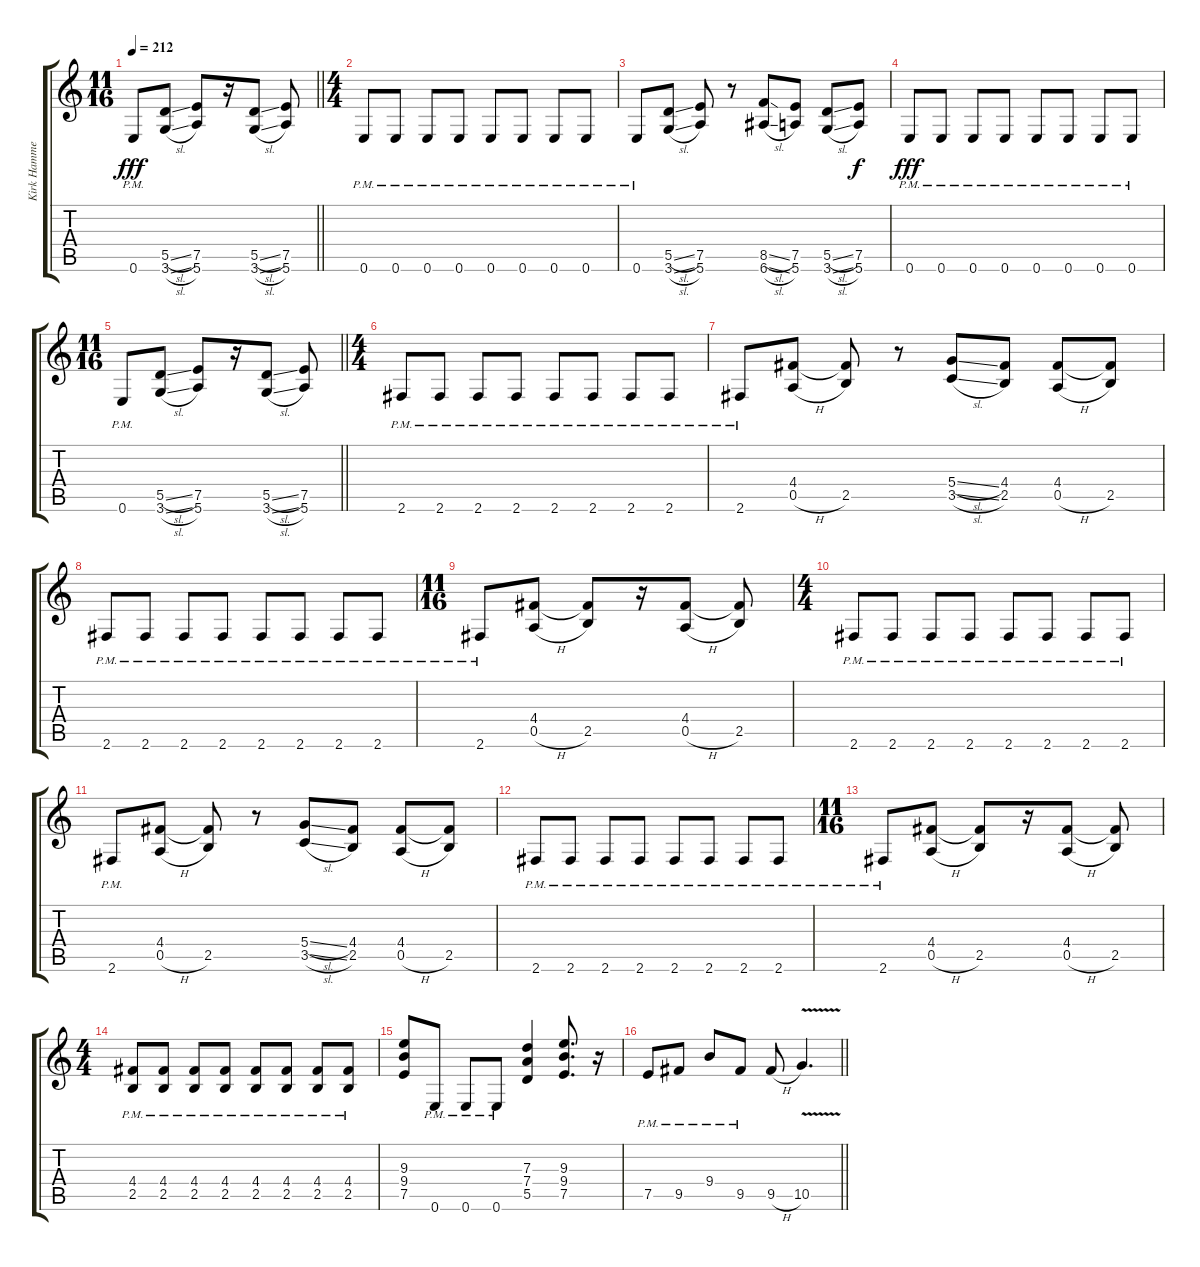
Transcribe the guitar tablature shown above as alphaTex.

\track ("Kirk Hammett" "Kirk Hamme") {instrument distortionguitar}
\staff {score tabs}
\tuning (E4 B3 G3 D3 A2 E2) {hide}
\ts (11 16)
\tempo 212
\clef g2
\barLineRight lightlight
\ks c
0.6{pm}.8{dy fff} (5.5{sl} 3.6{sl}).8 (7.5 5.6).8 r.16 (5.5{sl} 3.6{sl}).8 (7.5 5.6).8 |
\ts (4 4)
0.6{pm}.8 0.6{pm}.8 0.6{pm}.8 0.6{pm}.8 0.6{pm}.8 0.6{pm}.8 0.6{pm}.8 0.6{pm}.8 |
0.6{pm}.8 (5.5{sl} 3.6{sl}).8 (7.5 5.6).8 r.8 (8.5{sl} 6.6{sl}).8 (7.5 5.6).8 (5.5{sl} 3.6{sl}).8 (7.5 5.6).8{dy f} |
0.6{pm}.8{dy fff} 0.6{pm}.8 0.6{pm}.8 0.6{pm}.8 0.6{pm}.8 0.6{pm}.8 0.6{pm}.8 0.6{pm}.8 |
\ts (11 16)
\barLineRight lightlight
0.6{pm}.8 (5.5{sl} 3.6{sl}).8 (7.5 5.6).8 r.16 (5.5{sl} 3.6{sl}).8 (7.5 5.6).8 |
\ts (4 4)
2.6{pm}.8 2.6{pm}.8 2.6{pm}.8 2.6{pm}.8 2.6{pm}.8 2.6{pm}.8 2.6{pm}.8 2.6{pm}.8 |
2.6{pm}.8 (4.4 0.5{h}).8 (4.4{t} 2.5).8 r.8 (5.4{sl} 3.5{sl}).8 (4.4 2.5).8 (4.4 0.5{h}).8 (4.4{t} 2.5).8 |
2.6{pm}.8 2.6{pm}.8 2.6{pm}.8 2.6{pm}.8 2.6{pm}.8 2.6{pm}.8 2.6{pm}.8 2.6{pm}.8 |
\ts (11 16)
2.6{pm}.8 (4.4 0.5{h}).8 (4.4{t} 2.5).8 r.16 (4.4 0.5{h}).8 (4.4{t} 2.5).8 |
\ts (4 4)
2.6{pm}.8 2.6{pm}.8 2.6{pm}.8 2.6{pm}.8 2.6{pm}.8 2.6{pm}.8 2.6{pm}.8 2.6{pm}.8 |
2.6{pm}.8 (4.4 0.5{h}).8 (4.4{t} 2.5).8 r.8 (5.4{sl} 3.5{sl}).8 (4.4 2.5).8 (4.4 0.5{h}).8 (4.4{t} 2.5).8 |
2.6{pm}.8 2.6{pm}.8 2.6{pm}.8 2.6{pm}.8 2.6{pm}.8 2.6{pm}.8 2.6{pm}.8 2.6{pm}.8 |
\ts (11 16)
2.6{pm}.8 (4.4 0.5{h}).8 (4.4{t} 2.5).8 r.16 (4.4 0.5{h}).8 (4.4{t} 2.5).8 |
\ts (4 4)
(4.4{pm} 2.5{pm}).8 (4.4{pm} 2.5{pm}).8 (4.4{pm} 2.5{pm}).8 (4.4{pm} 2.5{pm}).8 (4.4{pm} 2.5{pm}).8 (4.4{pm} 2.5{pm}).8 (4.4{pm} 2.5{pm}).8 (4.4{pm} 2.5{pm}).8 |
(9.3 9.4 7.5).8 0.6{pm}.8 0.6{pm}.8 0.6{pm}.8 (7.3 7.4 5.5).4 (9.3 9.4 7.5).8{d} r.16 |
\barLineRight lightlight
7.5{pm}.8 9.5{pm}.8 9.4{pm}.8 9.5{pm}.8 9.5{h}.8 10.5{v}.4{d}
